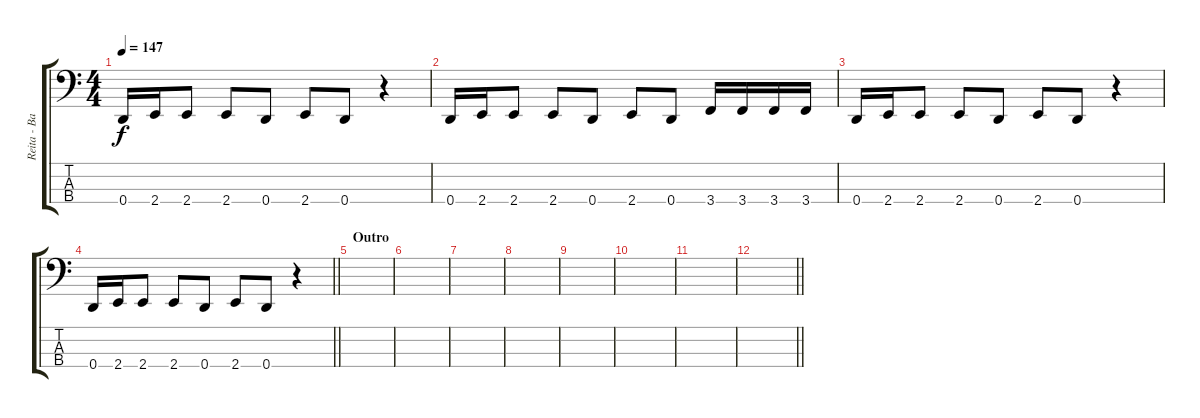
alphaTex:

\track ("Reita - Bass" "Reita - Ba") {instrument electricbasspick}
\staff {score tabs}
\tuning (G2 D2 A1 D1) {hide}
\ts (4 4)
\tempo 147
\clef f4
\ks c
0.4.16{dy f} 2.4.16 2.4.8 2.4.8 0.4.8 2.4.8 0.4.8 r.4 |
0.4.16 2.4.16 2.4.8 2.4.8 0.4.8 2.4.8 0.4.8 3.4.16 3.4.16 3.4.16 3.4.16 |
0.4.16 2.4.16 2.4.8 2.4.8 0.4.8 2.4.8 0.4.8 r.4 |
\barLineRight lightlight
0.4.16 2.4.16 2.4.8 2.4.8 0.4.8 2.4.8 0.4.8 r.4 |
\section ("" "Outro")
|
|
|
|
|
|
|
\barLineRight lightlight
